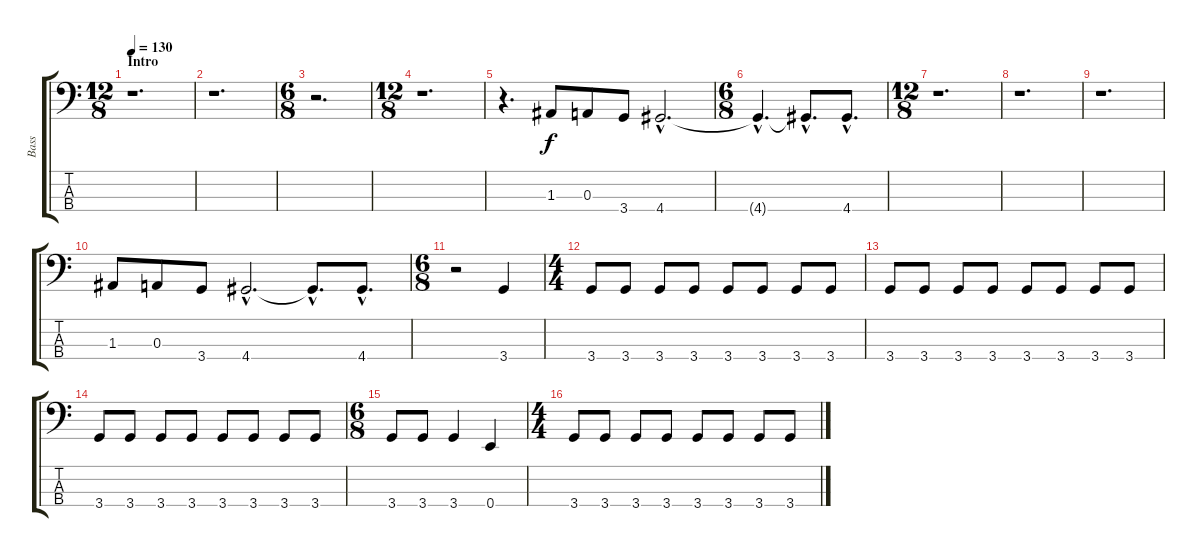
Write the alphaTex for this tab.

\track ("Bass" "Bass") {instrument electricbasspick}
\staff {score tabs}
\tuning (G2 D2 A1 E1) {hide}
\ts (12 8)
\section ("" "Intro")
\tempo 130
\clef f4
\ks c
r.1{d dy f instrument electricbasspick} |
r.1{d} |
\ts (6 8)
r.2{d} |
\ts (12 8)
r.1{d} |
r.4{d} 1.3.8 0.3.8 3.4.8 4.4{hac}.2{d} |
\ts (6 8)
4.4{hac t}.4{d} 4.4{hac t}.8{d} 4.4{hac}.8{d} |
\ts (12 8)
r.1{d} |
r.1{d} |
r.1{d} |
1.3.8 0.3.8 3.4.8 4.4{hac}.2{d} 4.4{hac t}.8{d} 4.4{hac}.8{d} |
\ts (6 8)
r.2 3.4.4 |
\ts (4 4)
3.4.8 3.4.8 3.4.8 3.4.8 3.4.8 3.4.8 3.4.8 3.4.8 |
3.4.8 3.4.8 3.4.8 3.4.8 3.4.8 3.4.8 3.4.8 3.4.8 |
3.4.8 3.4.8 3.4.8 3.4.8 3.4.8 3.4.8 3.4.8 3.4.8 |
\ts (6 8)
3.4.8 3.4.8 3.4.4 0.4.4 |
\ts (4 4)
3.4.8 3.4.8 3.4.8 3.4.8 3.4.8 3.4.8 3.4.8 3.4.8
